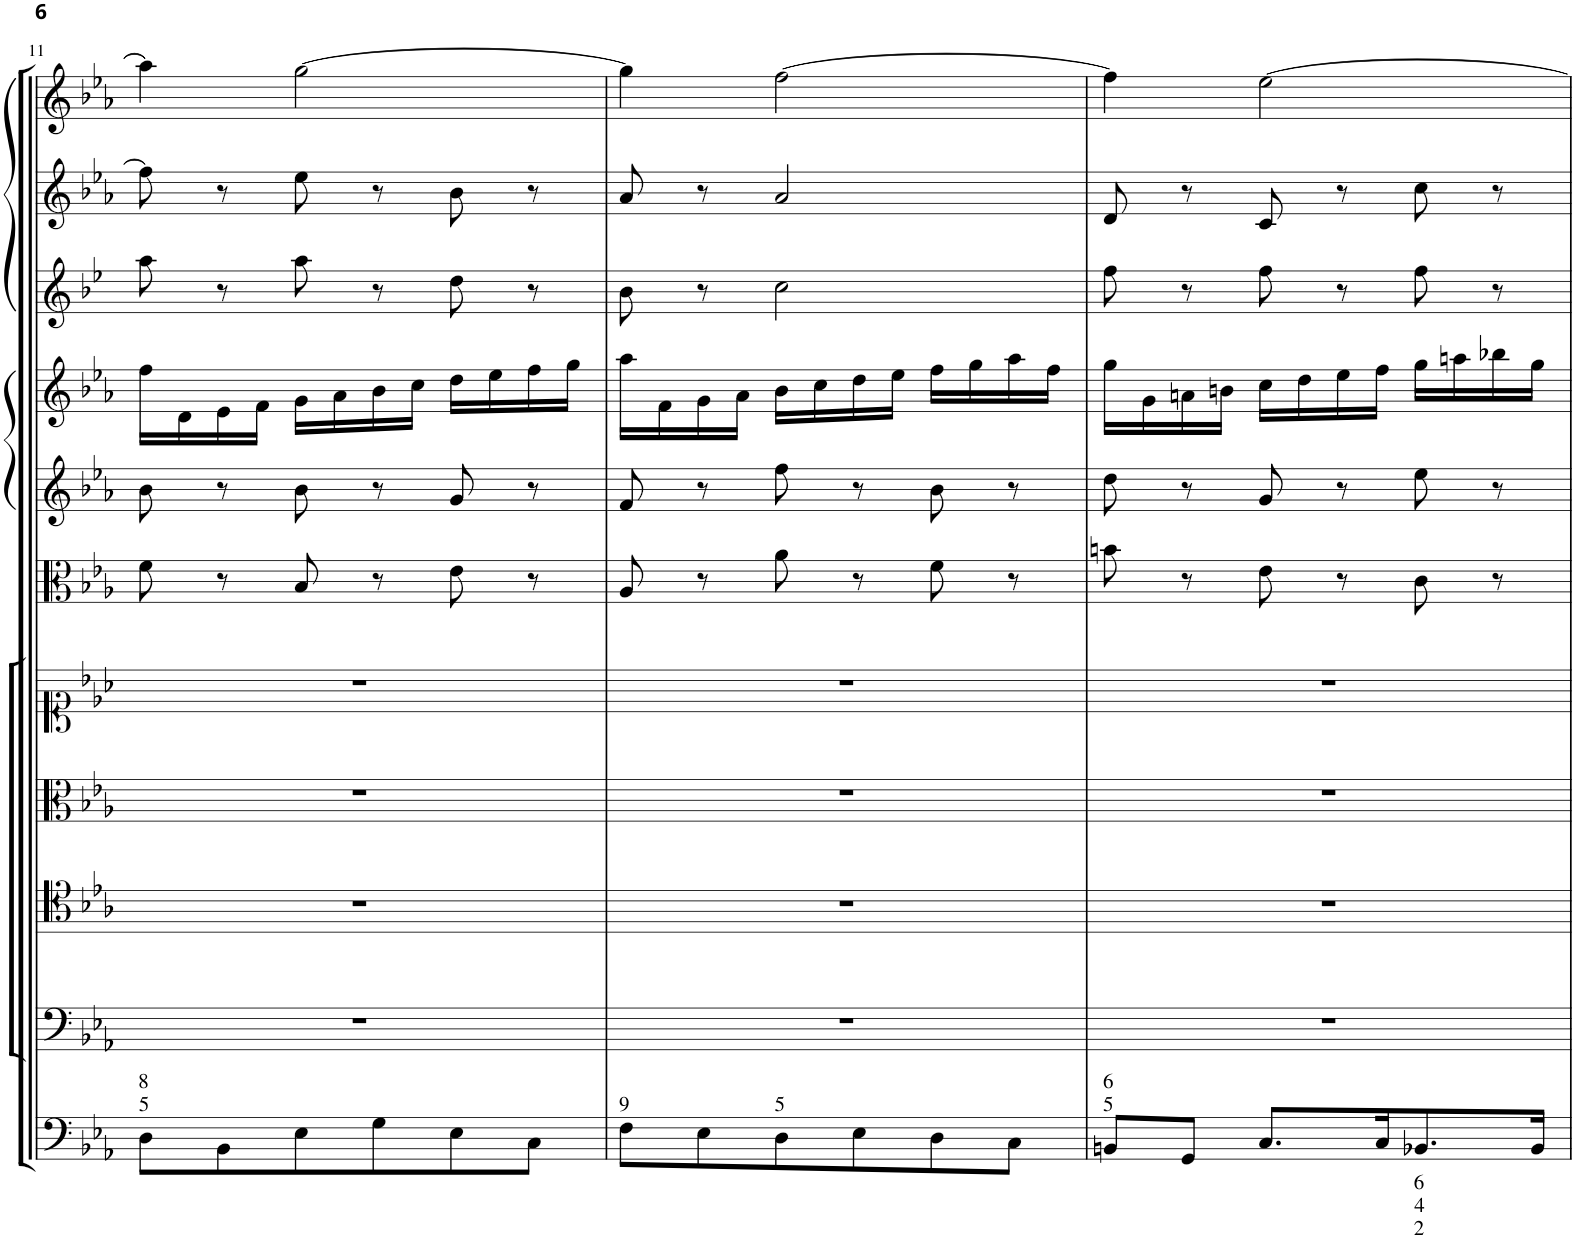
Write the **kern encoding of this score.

**kern	**kern	**kern	**kern	**kern	**kern	**kern	**kern	**kern	**kern	**kern
*part11	*part10	*part9	*part8	*part7	*part6	*part5	*part4	*part3	*part2	*part1
*staff11	*staff10	*staff9	*staff8	*staff7	*staff6	*staff5	*staff4	*staff3	*staff2	*staff1
*I"Continuo.	*I"Basso.	*I"Tenore.	*I"Alto.	*I"Soprano.	*I"Viola.	*I"Violino II	*I"Violino I	*I"Taille.	*I"Oboe II.	*I"Oboe I.
*	*	*	*	*	*	*	*	*	*I'Ob	*I'Ob
!!LO:PB:g=z
*clefF4	*clefF4	*clefC4	*clefC3	*clefC1	*clefC3	*clefG2	*clefG2	*clefG2	*clefG2	*clefG2
*	*	*	*	*	*	*	*	*Trd4c7	*	*
*k[b-e-a-]	*k[b-e-a-]	*k[b-e-a-]	*k[b-e-a-]	*k[b-e-a-]	*k[b-e-a-]	*k[b-e-a-]	*k[b-e-a-]	*k[b-e-]	*k[b-e-a-]	*k[b-e-a-]
*M3/4	*M3/4	*M3/4	*M3/4	*M3/4	*M3/4	*M3/4	*M3/4	*M3/4	*M3/4	*M3/4
=11	=11	=11	=11	=11	=11	=11	=11	=11	=11	=11
!LO:TX:a:t=8	!	!	!	!	!	!	!	!	!	!
!LO:TX:a:t=5	!	!	!	!	!	!	!	!	!	!
8D\L	2.r	2.r	2.r	2.r	8f\	8b-\	16ff\LL	8aa\	8ff\]	4aa-\]
.	.	.	.	.	.	.	16d\	.	.	.
8BB-\	.	.	.	.	8r	8r	16e-\	8r	8r	.
.	.	.	.	.	.	.	16f\JJ	.	.	.
8E-\	.	.	.	.	8B-/	8b-\	16g\LL	8aa\	8ee-\	[2gg\
.	.	.	.	.	.	.	16a-\	.	.	.
8G\	.	.	.	.	8r	8r	16b-\	8r	8r	.
.	.	.	.	.	.	.	16cc\JJ	.	.	.
8E-\	.	.	.	.	8e-\	8g/	16dd\LL	8dd\	8b-\	.
.	.	.	.	.	.	.	16ee-\	.	.	.
8C\J	.	.	.	.	8r	8r	16ff\	8r	8r	.
.	.	.	.	.	.	.	16gg\JJ	.	.	.
=12	=12	=12	=12	=12	=12	=12	=12	=12	=12	=12
!LO:TX:a:t=9	!	!	!	!	!	!	!	!	!	!
8F\L	2.r	2.r	2.r	2.r	8A-/	8f/	16aa-\LL	8b-\	8a-/	4gg\]
.	.	.	.	.	.	.	16f\	.	.	.
8E-\	.	.	.	.	8r	8r	16g\	8r	8r	.
.	.	.	.	.	.	.	16a-\JJ	.	.	.
!LO:TX:a:t=5	!	!	!	!	!	!	!	!	!	!
8D\	.	.	.	.	8a-\	8ff\	16b-\LL	2cc\	2a-/	[2ff\
.	.	.	.	.	.	.	16cc\	.	.	.
8E-\	.	.	.	.	8r	8r	16dd\	.	.	.
.	.	.	.	.	.	.	16ee-\JJ	.	.	.
8D\	.	.	.	.	8f\	8b-\	16ff\LL	.	.	.
.	.	.	.	.	.	.	16gg\	.	.	.
8C\J	.	.	.	.	8r	8r	16aa-\	.	.	.
.	.	.	.	.	.	.	16ff\JJ	.	.	.
=13	=13	=13	=13	=13	=13	=13	=13	=13	=13	=13
!LO:TX:a:t=6	!	!	!	!	!	!	!	!	!	!
!LO:TX:a:t=5	!	!	!	!	!	!	!	!	!	!
8BBn/L	2.r	2.r	2.r	2.r	8bn\	8dd\	16gg\LL	8ff\	8d/	4ff\]
.	.	.	.	.	.	.	16g\	.	.	.
8GG/J	.	.	.	.	8r	8r	16an\	8r	8r	.
.	.	.	.	.	.	.	16bn\JJ	.	.	.
8.C^^/L	.	.	.	.	8e-\	8g/	16cc\LL	8ff\	8c/	[2ee-\
.	.	.	.	.	.	.	16dd\	.	.	.
.	.	.	.	.	8r	8r	16ee-\	8r	8r	.
16C/K	.	.	.	.	.	.	16ff\JJ	.	.	.
!LO:TX:b:t=6	!	!	!	!	!	!	!	!	!	!
!LO:TX:b:t=4	!	!	!	!	!	!	!	!	!	!
!LO:TX:b:t=2	!	!	!	!	!	!	!	!	!	!
8.BB-X^^/	.	.	.	.	8c\	8ee-\	16gg\LL	8ff\	8cc\	.
.	.	.	.	.	.	.	16aan\	.	.	.
.	.	.	.	.	8r	8r	16bb-X\	8r	8r	.
16BB-/Jk	.	.	.	.	.	.	16gg\JJ	.	.	.
=	=	=	=	=	=	=	=	=	=	=
*-	*-	*-	*-	*-	*-	*-	*-	*-	*-	*-
